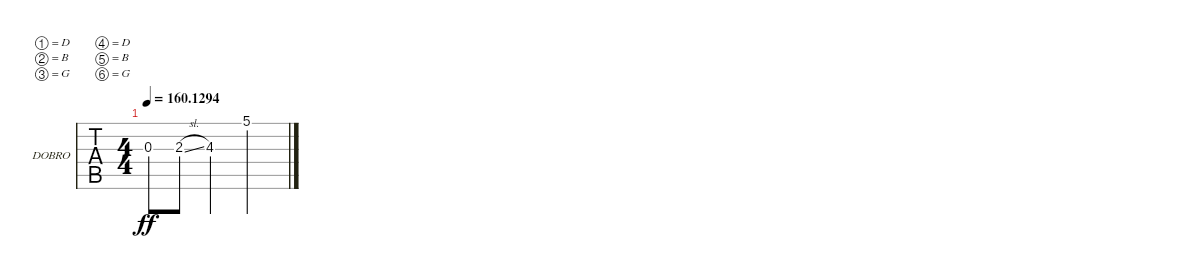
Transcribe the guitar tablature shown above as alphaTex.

\defaultSystemsLayout 4
\bracketExtendMode groupsimilarinstruments
\firstSystemTrackNameOrientation horizontal
\otherSystemsTrackNameOrientation horizontal
\track ("DOBRO" "DOBRO") {instrument electricguitarclean}
\staff {tabs}
\tuning (D4 B3 G3 D3 B2 G2)
\ts (4 4)
\tempo
160.1294
\accidentals auto
\clef g2
\ottava regular
\simile none
\scale
0.284823
\ks g
0.3.8{dy ff} 2.3{sl}.8 4.3.4 5.1.2
